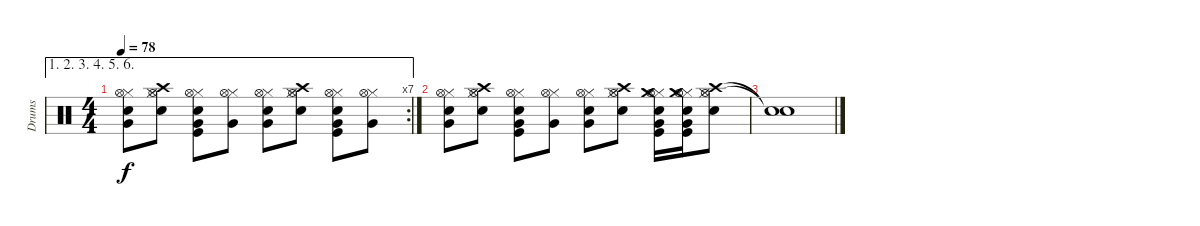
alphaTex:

\track ("Drums" "Drums") {instrument percussion}
\staff {score}
\articulation defaults
\ae (1 2 3 4 5 6)
\rc 7
\ts (4 4)
\tempo 78
\clef neutral
\ks c
("Hi-Hat (closed)" "Hi-Hat (open)" "Snare (hit) 2" "Very Low Tom (hit)").8{dy f} ("Hi-Hat (closed)" "Crash high (hit)" "Hi-Hat (open)" "Snare (hit) 2").8 ("Hi-Hat (closed)" "Snare (hit) 2" "Hi-Hat (open)" "Kick (hit)" "Very Low Tom (hit)").8 ("Hi-Hat (closed)" "Hi-Hat (open)" "Very Low Tom (hit)").8 ("Hi-Hat (closed)" "Hi-Hat (open)" "Snare (hit) 2" "Very Low Tom (hit)").8 ("Hi-Hat (closed)" "Crash high (hit)" "Hi-Hat (open)" "Snare (hit) 2").8 ("Hi-Hat (closed)" "Snare (hit) 2" "Hi-Hat (open)" "Kick (hit)" "Very Low Tom (hit)").8 ("Hi-Hat (closed)" "Hi-Hat (open)" "Very Low Tom (hit)").8 |
("Hi-Hat (closed)" "Hi-Hat (open)" "Snare (hit) 2" "Very Low Tom (hit)").8 ("Hi-Hat (closed)" "Crash high (hit)" "Hi-Hat (open)" "Snare (hit) 2").8 ("Hi-Hat (closed)" "Snare (hit) 2" "Hi-Hat (open)" "Kick (hit)" "Very Low Tom (hit)").8 ("Hi-Hat (closed)" "Hi-Hat (open)" "Very Low Tom (hit)").8 ("Hi-Hat (closed)" "Hi-Hat (open)" "Snare (hit) 2" "Very Low Tom (hit)").8 ("Hi-Hat (closed)" "Crash high (hit)" "Hi-Hat (open)" "Snare (hit) 2").8 ("Hi-Hat (closed)" "Crash medium (hit)" "Snare (hit) 2" "Hi-Hat (open)" "Kick (hit)" "Very Low Tom (hit)").16 ("Hi-Hat (closed)" "Crash medium (hit)" "Snare (hit) 2" "Hi-Hat (open)" "Kick (hit)" "Very Low Tom (hit)").16 ("Hi-Hat (closed)" "Crash high (hit)" "Hi-Hat (open)" "Snare (hit) 2").8 |
("Snare (hit)"{t} "Snare (hit)"{t}).1
